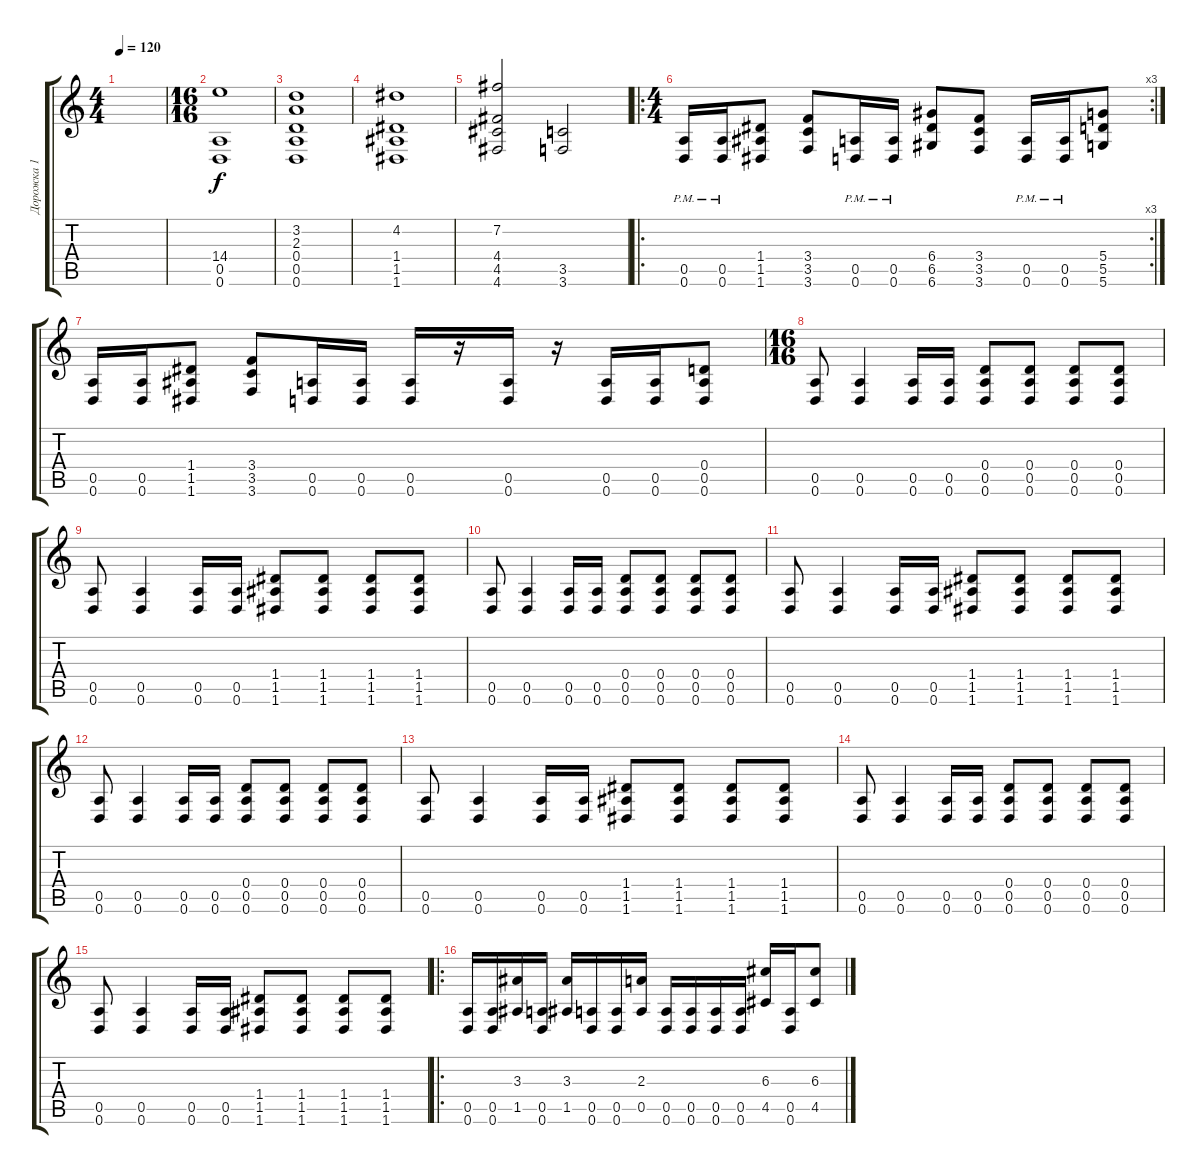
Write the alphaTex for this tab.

\track ("Дорожка 1" "Дорожка 1") {instrument distortionguitar}
\staff {score tabs}
\tuning (E4 B3 G3 D3 A2 D2) {hide}
\ts (4 4)
\tempo 120
\clef g2
\ks c
|
\ts (16 16)
(14.4 0.5 0.6).1{volume 15 balance 8} |
(3.2 2.3 0.4 0.5 0.6).1 |
(4.2 1.4 1.5 1.6).1 |
(7.2 4.4 4.5 4.6).2 (3.5 3.6).2 |
\ro
\rc 3
\ts (4 4)
(0.5{pm} 0.6{pm}).16{volume 16 balance 8} (0.5{pm} 0.6{pm}).16 (1.4 1.5 1.6).8 (3.4 3.5 3.6).8 (0.5{pm} 0.6{pm}).16 (0.5{pm} 0.6{pm}).16 (6.4 6.5 6.6).8 (3.4 3.5 3.6).8 (0.5{pm} 0.6{pm}).16 (0.5{pm} 0.6{pm}).16 (5.4 5.5 5.6).8 |
(0.5 0.6).16 (0.5 0.6).16 (1.4 1.5 1.6).8 (3.4 3.5 3.6).8 (0.5 0.6).16 (0.5 0.6).16 (0.5 0.6).16 r.16 (0.5 0.6).16 r.16 (0.5 0.6).16 (0.5 0.6).16 (0.4 0.5 0.6).8 |
\ts (16 16)
(0.5 0.6).8{volume 16 balance 4} (0.5 0.6).4 (0.5 0.6).16 (0.5 0.6).16 (0.4 0.5 0.6).8 (0.4 0.5 0.6).8 (0.4 0.5 0.6).8 (0.4 0.5 0.6).8 |
(0.5 0.6).8 (0.5 0.6).4 (0.5 0.6).16 (0.5 0.6).16 (1.4 1.5 1.6).8 (1.4 1.5 1.6).8 (1.4 1.5 1.6).8 (1.4 1.5 1.6).8 |
(0.5 0.6).8{volume 16 balance 4} (0.5 0.6).4 (0.5 0.6).16 (0.5 0.6).16 (0.4 0.5 0.6).8 (0.4 0.5 0.6).8 (0.4 0.5 0.6).8 (0.4 0.5 0.6).8 |
(0.5 0.6).8 (0.5 0.6).4 (0.5 0.6).16 (0.5 0.6).16 (1.4 1.5 1.6).8 (1.4 1.5 1.6).8 (1.4 1.5 1.6).8 (1.4 1.5 1.6).8 |
(0.5 0.6).8{volume 16 balance 4} (0.5 0.6).4 (0.5 0.6).16 (0.5 0.6).16 (0.4 0.5 0.6).8 (0.4 0.5 0.6).8 (0.4 0.5 0.6).8 (0.4 0.5 0.6).8 |
(0.5 0.6).8 (0.5 0.6).4 (0.5 0.6).16 (0.5 0.6).16 (1.4 1.5 1.6).8 (1.4 1.5 1.6).8 (1.4 1.5 1.6).8 (1.4 1.5 1.6).8 |
(0.5 0.6).8 (0.5 0.6).4 (0.5 0.6).16 (0.5 0.6).16 (0.4 0.5 0.6).8 (0.4 0.5 0.6).8 (0.4 0.5 0.6).8 (0.4 0.5 0.6).8 |
(0.5 0.6).8 (0.5 0.6).4 (0.5 0.6).16 (0.5 0.6).16 (1.4 1.5 1.6).8 (1.4 1.5 1.6).8 (1.4 1.5 1.6).8 (1.4 1.5 1.6).8 |
\ro
(0.5 0.6).16 (0.5 0.6).16 (3.3 1.5).16 (0.5 0.6).16 (3.3 1.5).16 (0.5 0.6).16 (0.5 0.6).16 (2.3 0.5).16 (0.5 0.6).16 (0.5 0.6).16 (0.5 0.6).16 (0.5 0.6).16 (6.3 4.5).16 (0.5 0.6).16 (6.3 4.5).8
